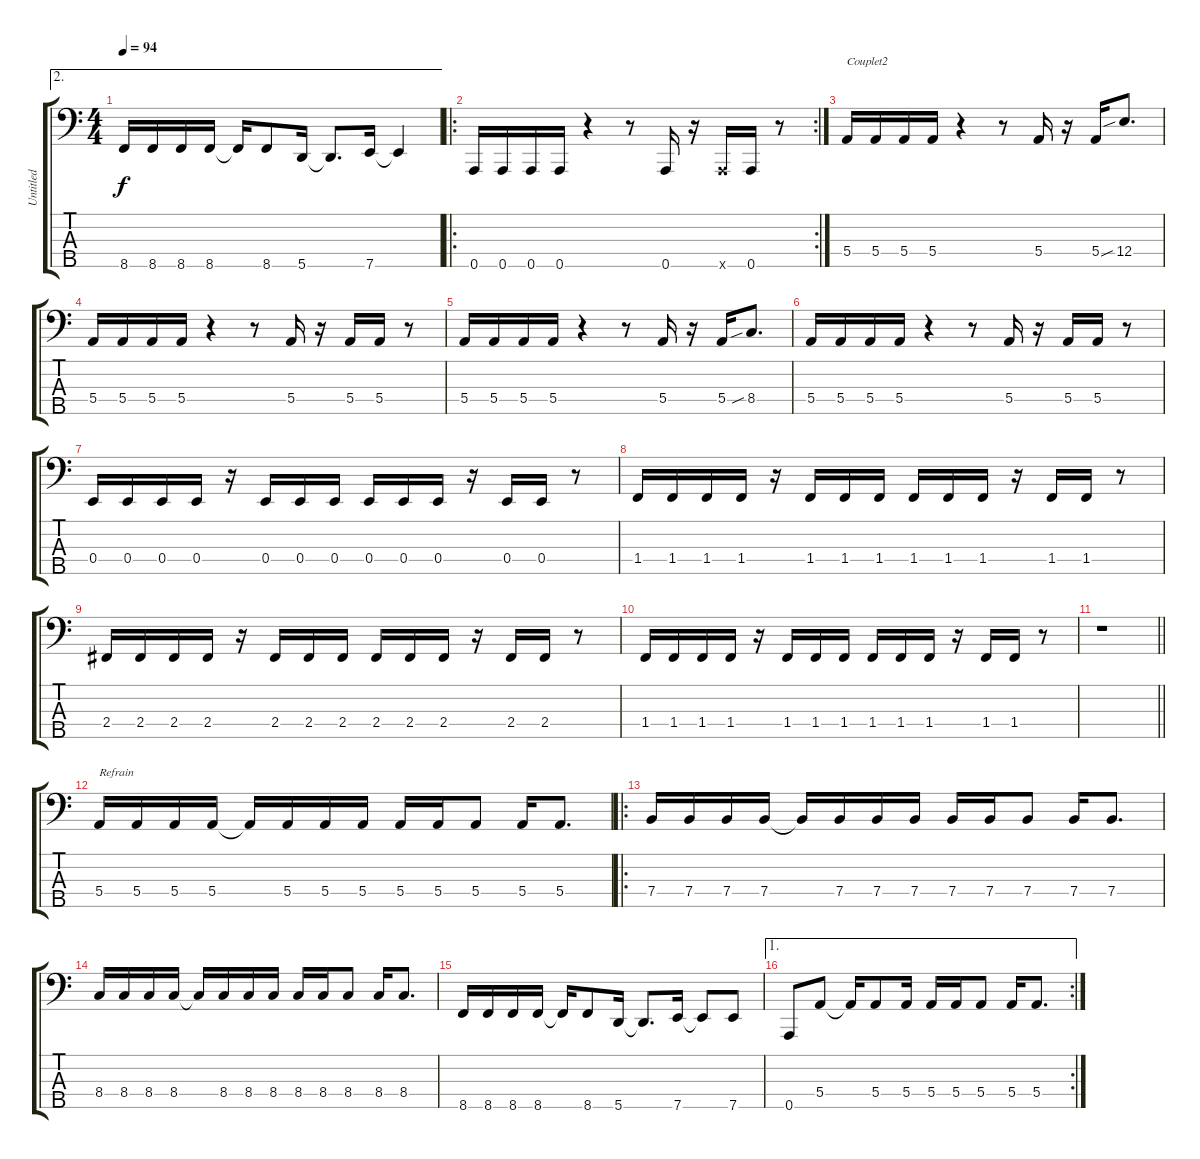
\track ("Untitled" "Untitled") {instrument electricbassfinger}
\staff {score tabs}
\tuning (G2 D2 A1 E1 A0) {hide}
\ae 2
\ts (4 4)
\tempo 94
\clef f4
\ks c
8.5.16{dy f} 8.5.16 8.5.16 8.5.16 8.5{t}.16 8.5.8 5.5.16 5.5{t}.8{d} 7.5.16 7.5{t}.4 |
\ro
\rc 2
0.5.16 0.5.16 0.5.16 0.5.16 r.4 r.8 0.5.16 r.16 0.5{x}.16 0.5.16 r.8 |
5.4.16{txt "Couplet2"} 5.4.16 5.4.16 5.4.16 r.4 r.8 5.4.16 r.16 5.4.16 12.4{sib}.8{d} |
5.4.16 5.4.16 5.4.16 5.4.16 r.4 r.8 5.4.16 r.16 5.4.16 5.4.16 r.8 |
5.4.16 5.4.16 5.4.16 5.4.16 r.4 r.8 5.4.16 r.16 5.4.16 8.4{sib}.8{d} |
5.4.16 5.4.16 5.4.16 5.4.16 r.4 r.8 5.4.16 r.16 5.4.16 5.4.16 r.8 |
0.4.16 0.4.16 0.4.16 0.4.16 r.16 0.4.16 0.4.16 0.4.16 0.4.16 0.4.16 0.4.16 r.16 0.4.16 0.4.16 r.8 |
1.4.16 1.4.16 1.4.16 1.4.16 r.16 1.4.16 1.4.16 1.4.16 1.4.16 1.4.16 1.4.16 r.16 1.4.16 1.4.16 r.8 |
2.4.16 2.4.16 2.4.16 2.4.16 r.16 2.4.16 2.4.16 2.4.16 2.4.16 2.4.16 2.4.16 r.16 2.4.16 2.4.16 r.8 |
1.4.16 1.4.16 1.4.16 1.4.16 r.16 1.4.16 1.4.16 1.4.16 1.4.16 1.4.16 1.4.16 r.16 1.4.16 1.4.16 r.8 |
\barLineRight lightlight
r.1 |
5.4.16{txt "Refrain"} 5.4.16 5.4.16 5.4.16 5.4{t}.16 5.4.16 5.4.16 5.4.16 5.4.16 5.4.16 5.4.8 5.4.16 5.4.8{d} |
\ro
7.4.16 7.4.16 7.4.16 7.4.16 7.4{t}.16 7.4.16 7.4.16 7.4.16 7.4.16 7.4.16 7.4.8 7.4.16 7.4.8{d} |
8.4.16 8.4.16 8.4.16 8.4.16 8.4{t}.16 8.4.16 8.4.16 8.4.16 8.4.16 8.4.16 8.4.8 8.4.16 8.4.8{d} |
8.5.16 8.5.16 8.5.16 8.5.16 8.5{t}.16 8.5.8 5.5.16 5.5{t}.8{d} 7.5.16 7.5{t}.8 7.5.8 |
\ae 1
\rc 2
0.5.8 5.4.8 5.4{t}.16 5.4.8 5.4.16 5.4.16 5.4.16 5.4.8 5.4.16 5.4.8{d}
